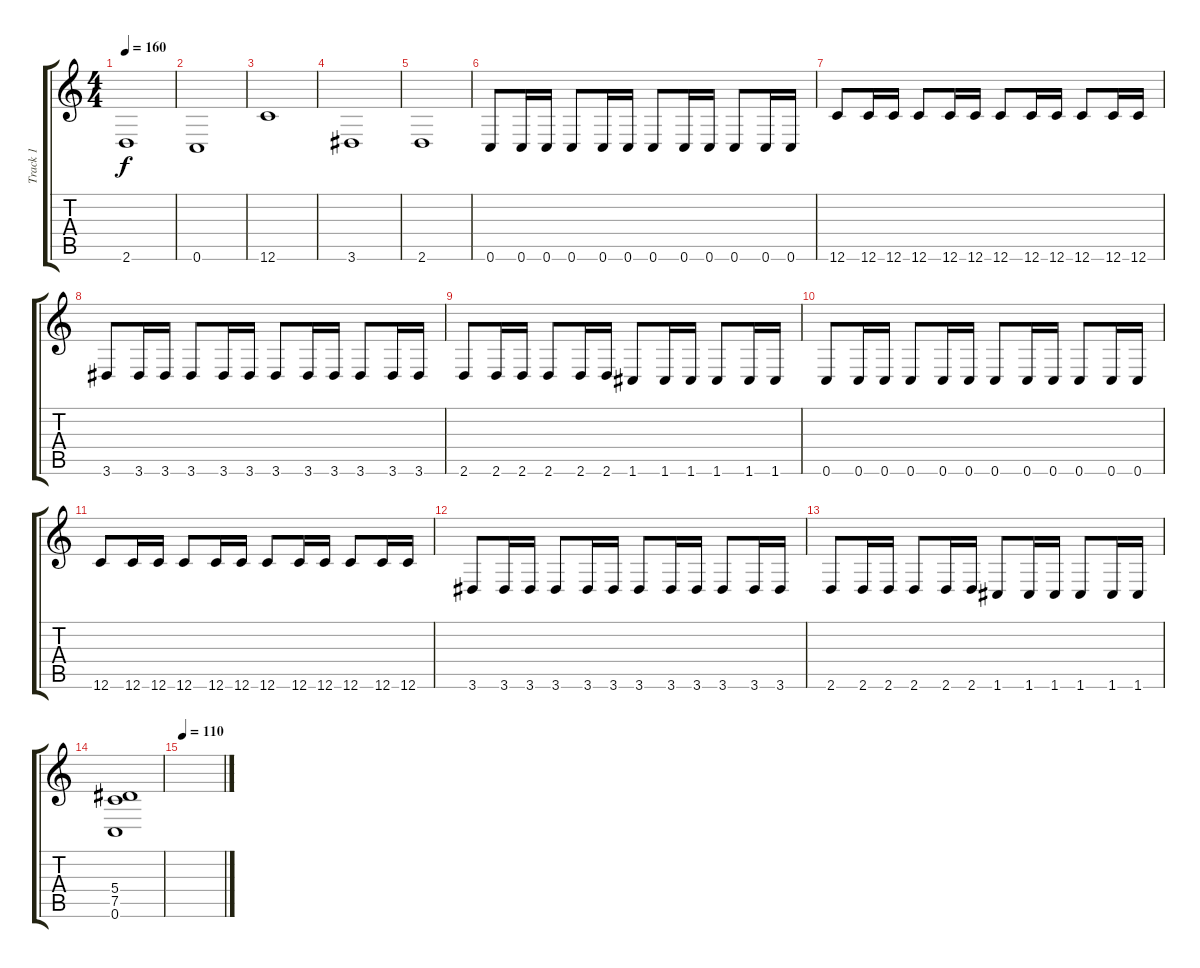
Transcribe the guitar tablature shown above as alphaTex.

\track ("Track 1" "Track 1") {instrument overdrivenguitar}
\staff {score tabs}
\tuning (C4 G3 Eb3 Bb2 F2 C2) {hide}
\ts (4 4)
\tempo 160
\clef g2
\ks c
2.6.1{dy f} |
0.6.1 |
12.6.1 |
3.6.1 |
2.6.1 |
0.6.8 0.6.16 0.6.16 0.6.8 0.6.16 0.6.16 0.6.8 0.6.16 0.6.16 0.6.8 0.6.16 0.6.16 |
12.6.8 12.6.16 12.6.16 12.6.8 12.6.16 12.6.16 12.6.8 12.6.16 12.6.16 12.6.8 12.6.16 12.6.16 |
3.6.8 3.6.16 3.6.16 3.6.8 3.6.16 3.6.16 3.6.8 3.6.16 3.6.16 3.6.8 3.6.16 3.6.16 |
2.6.8 2.6.16 2.6.16 2.6.8 2.6.16 2.6.16 1.6.8 1.6.16 1.6.16 1.6.8 1.6.16 1.6.16 |
0.6.8 0.6.16 0.6.16 0.6.8 0.6.16 0.6.16 0.6.8 0.6.16 0.6.16 0.6.8 0.6.16 0.6.16 |
12.6.8 12.6.16 12.6.16 12.6.8 12.6.16 12.6.16 12.6.8 12.6.16 12.6.16 12.6.8 12.6.16 12.6.16 |
3.6.8 3.6.16 3.6.16 3.6.8 3.6.16 3.6.16 3.6.8 3.6.16 3.6.16 3.6.8 3.6.16 3.6.16 |
2.6.8 2.6.16 2.6.16 2.6.8 2.6.16 2.6.16 1.6.8 1.6.16 1.6.16 1.6.8 1.6.16 1.6.16 |
(5.4 7.5 0.6).1 |
\tempo 110
